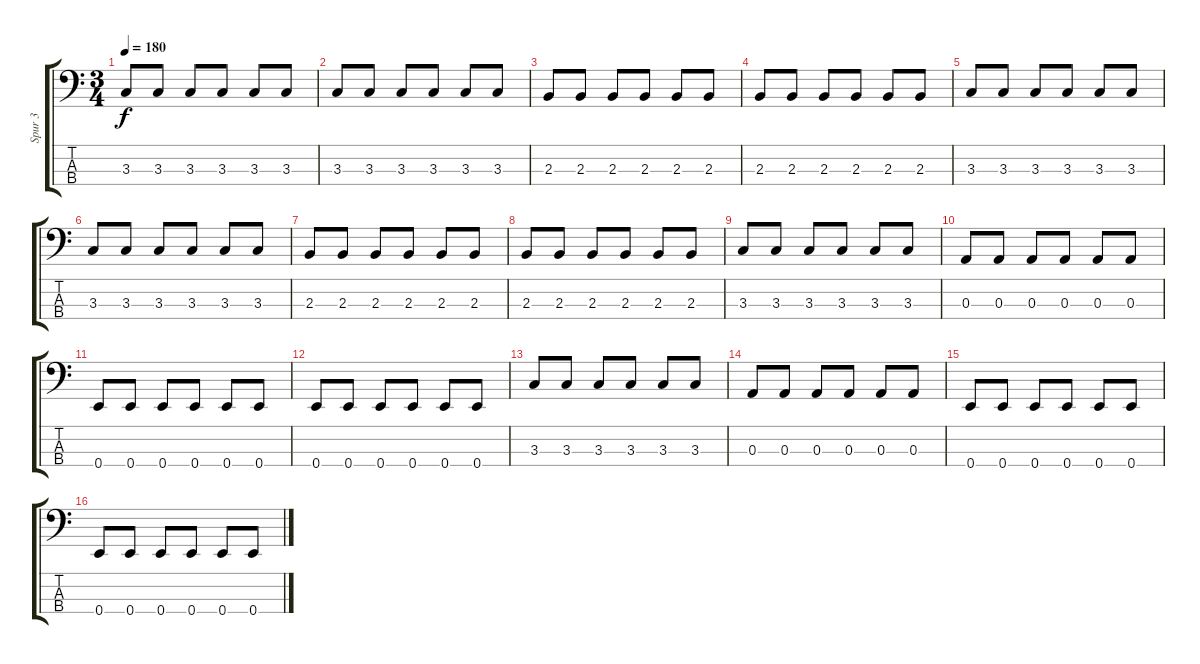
\track ("Spur 3" "Spur 3") {instrument electricbassfinger}
\staff {score tabs}
\tuning (G2 D2 A1 E1) {hide}
\ts (3 4)
\tempo 180
\clef f4
\ks c
3.3.8{dy f} 3.3.8 3.3.8 3.3.8 3.3.8 3.3.8 |
3.3.8 3.3.8 3.3.8 3.3.8 3.3.8 3.3.8 |
2.3.8 2.3.8 2.3.8 2.3.8 2.3.8 2.3.8 |
2.3.8 2.3.8 2.3.8 2.3.8 2.3.8 2.3.8 |
3.3.8 3.3.8 3.3.8 3.3.8 3.3.8 3.3.8 |
3.3.8 3.3.8 3.3.8 3.3.8 3.3.8 3.3.8 |
2.3.8 2.3.8 2.3.8 2.3.8 2.3.8 2.3.8 |
2.3.8 2.3.8 2.3.8 2.3.8 2.3.8 2.3.8 |
3.3.8 3.3.8 3.3.8 3.3.8 3.3.8 3.3.8 |
0.3.8 0.3.8 0.3.8 0.3.8 0.3.8 0.3.8 |
0.4.8 0.4.8 0.4.8 0.4.8 0.4.8 0.4.8 |
0.4.8 0.4.8 0.4.8 0.4.8 0.4.8 0.4.8 |
3.3.8 3.3.8 3.3.8 3.3.8 3.3.8 3.3.8 |
0.3.8 0.3.8 0.3.8 0.3.8 0.3.8 0.3.8 |
0.4.8 0.4.8 0.4.8 0.4.8 0.4.8 0.4.8 |
0.4.8 0.4.8 0.4.8 0.4.8 0.4.8 0.4.8
